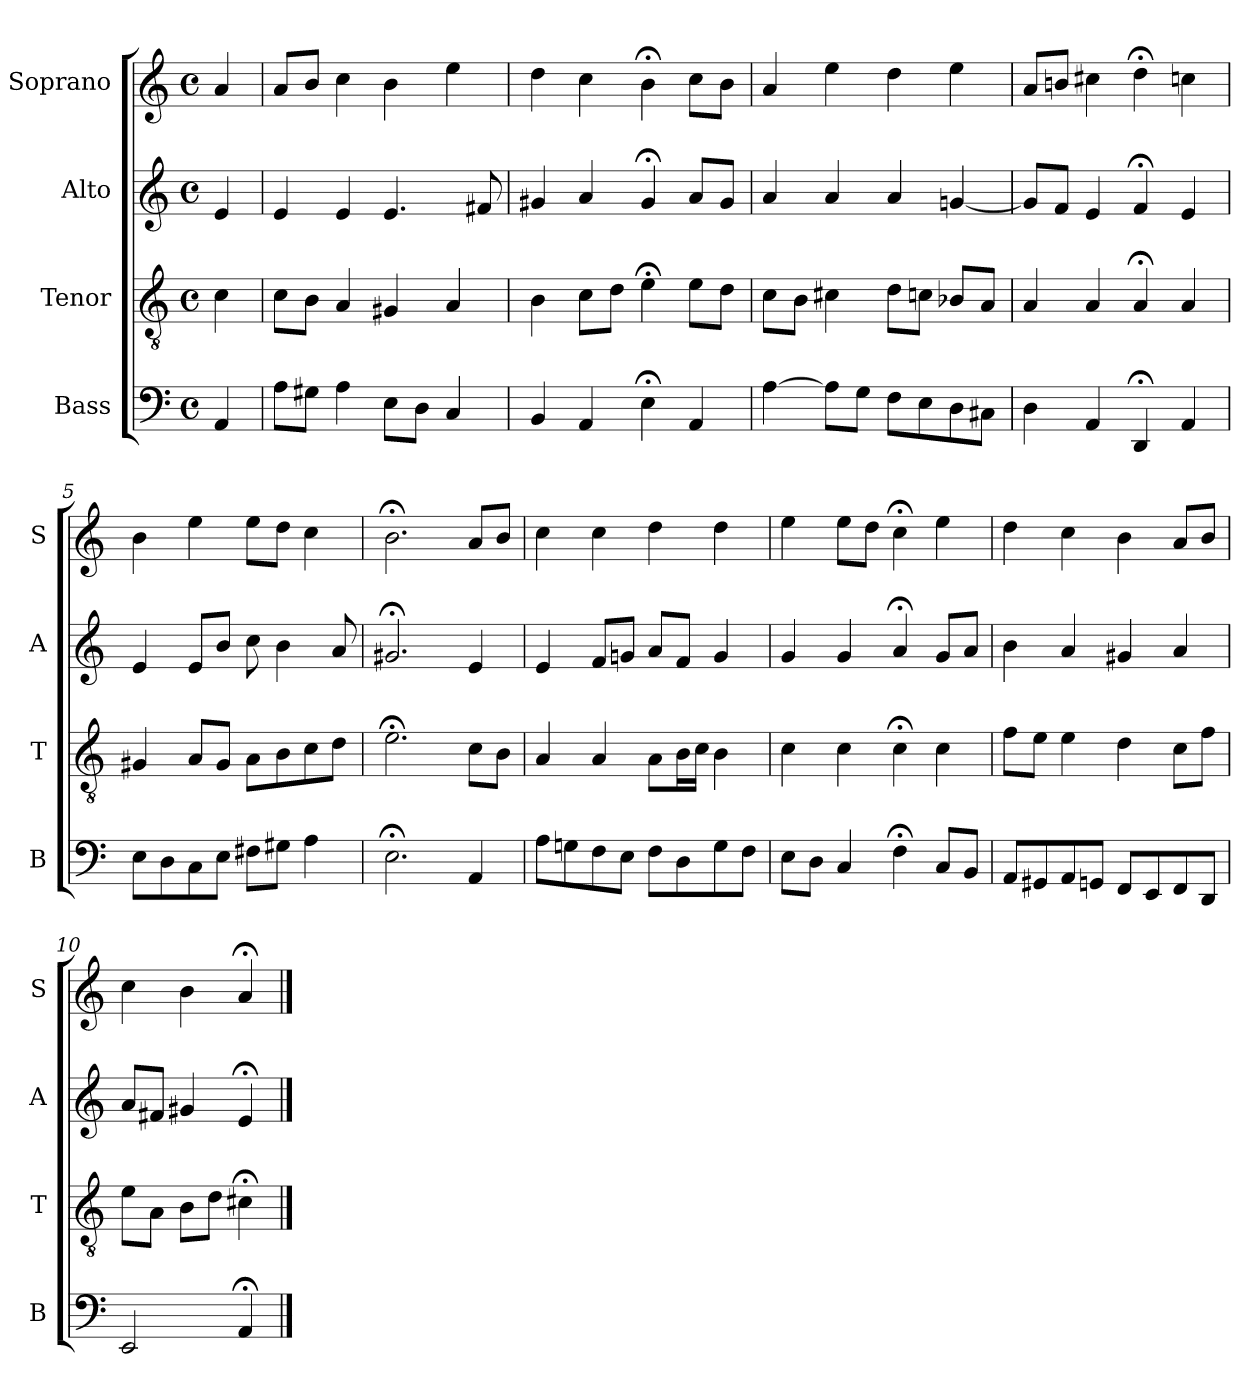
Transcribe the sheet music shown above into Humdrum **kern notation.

**kern	**kern	**kern	**kern
*part4	*part3	*part2	*part1
*staff4	*staff3	*staff2	*staff1
*I"Bass	*I"Tenor	*I"Alto	*I"Soprano
*I'B	*I'T	*I'A	*I'S
*clefF4	*clefGv2	*clefG2	*clefG2
*k[]	*k[]	*k[]	*k[]
*a:	*a:	*a:	*a:
*M4/4	*M4/4	*M4/4	*M4/4
*met(c)	*met(c)	*met(c)	*met(c)
*MM100	*MM100	*MM100	*MM100
=	=	=	=
4AA	4c	4e	4a
=1	=1	=1	=1
8AL	8cL	4e	8aL
8G#XJ	8BJ	.	8bJ
4A	4A	4e	4cc
8EL	4G#X	4.e	4b
8DJ	.	.	.
4C	4A	.	4ee
.	.	8f#X	.
=2	=2	=2	=2
4BB	4B	4g#X	4dd
4AA	8cL	4a	4cc
.	8dJ	.	.
4E;<	4e;<	4g#;<	4b;<
4AA	8eL	8aL	8ccL
.	8dJ	8g#J	8bJ
=3	=3	=3	=3
[4A	8cL	4a	4a
.	8BJ	.	.
8AL]	4c#X	4a	4ee
8GJ	.	.	.
8FL	8dL	4a	4dd
8E	8cnJ	.	.
8D	8B-XL	[4gn	4ee
8C#XJ	8AJ	.	.
=4	=4	=4	=4
4D	4A	8gL]	8aL
.	.	8fJ	8bnJ
4AA	4A	4e	4cc#X
4DD;<	4A;<	4f;<	4dd;<
4AA	4A	4e	4ccn
=5	=5	=5	=5
8EL	4G#X	4e	4b
8D	.	.	.
8C	8AL	8eL	4ee
8EJ	8G#J	8bJ	.
8F#XL	8AL	8cc	8eeL
8G#XiJ	8Bi	4bi	8ddiJ
4A	8c	.	4cc
.	8dJ	8a	.
=6	=6	=6	=6
2.E;<	2.e;<	2.g#X;<	2.b;<
4AA	8cL	4e	8aL
.	8BJ	.	8bJ
=7	=7	=7	=7
8AL	4A	4e	4cc
8Gn	.	.	.
8F	4A	8fL	4cc
8EJ	.	8gnJ	.
8FL	8AL	8aL	4dd
8D	16BL	8fJ	.
.	16cJJ	.	.
8G	4B	4g	4dd
8FJ	.	.	.
=8	=8	=8	=8
8EL	4c	4g	4ee
8DJ	.	.	.
4C	4c	4g	8eeL
.	.	.	8ddJ
4F;<	4c;<	4a;<	4cc;<
8CL	4c	8gL	4ee
8BBJ	.	8aJ	.
=9	=9	=9	=9
8AAL	8fL	4b	4dd
8GG#X	8eJ	.	.
8AA	4e	4a	4cc
8GGnJ	.	.	.
8FFL	4d	4g#X	4b
8EE	.	.	.
8FF	8cL	4a	8aL
8DDJ	8fJ	.	8bJ
=10	=10	=10	=10
2EE	8eL	8aL	4cc
.	8AJ	8f#XJ	.
.	8BL	4g#X	4b
.	8dJ	.	.
4AA;<	4c#X;<	4e;<	4a;<
==	==	==	==
*-	*-	*-	*-
